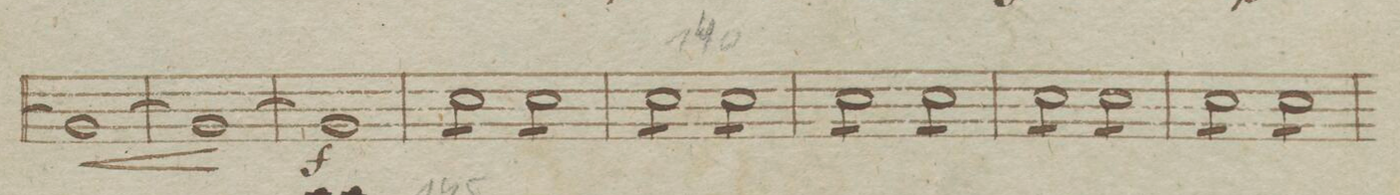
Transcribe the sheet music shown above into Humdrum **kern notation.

**kern	**dynam
*I"Fagotto Primo.	*
*clefF4	*
*k[b-e-a-]	*
*met(c)	*
*M4/4	*
1BB-_>	<
=133	=133
1BB-_>	[[
=134	=134
1BB-]	f
=135	=135
*tremolo	*
8E-\L	.
8E-\	.
8E-\	.
8E-\J	.
8E-\L	.
8E-\	.
8E-\	.
8E-\J	.
=136	=136
8E-\L	.
8E-\	.
8E-\	.
8E-\J	.
8E-\L	.
8E-\	.
8E-\	.
8E-\J	.
=137	=137
8E-\L	.
8E-\	.
8E-\	.
8E-\J	.
8E-\L	.
8E-\	.
8E-\	.
8E-\J	.
=138	=138
8E-\L	.
8E-\	.
8E-\	.
8E-\J	.
8E-\L	.
8E-\	.
8E-\	.
8E-\J	.
=139	=139
8E-\L	.
8E-\	.
8E-\	.
8E-\J	.
8E-\L	.
8E-\	.
8E-\	.
8E-\J	.
=140	=140
*-	*-
